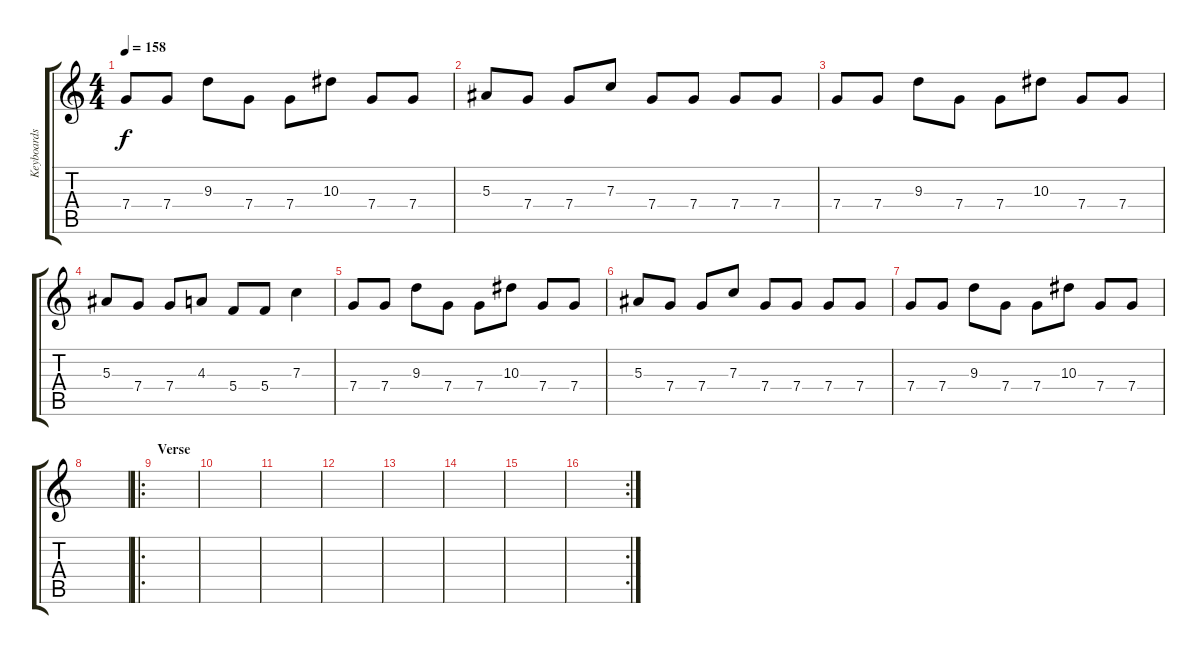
\track ("Keyboards" "Keyboards") {instrument fx5brightness}
\staff {score tabs}
\tuning (D5 A4 F4 C4 G3 D3) {hide}
\ts (4 4)
\tempo 158
\clef g2
\ks c
7.4.8{dy f} 7.4.8 9.3.8 7.4.8 7.4.8 10.3.8 7.4.8 7.4.8 |
5.3.8 7.4.8 7.4.8 7.3.8 7.4.8 7.4.8 7.4.8 7.4.8 |
7.4.8 7.4.8 9.3.8 7.4.8 7.4.8 10.3.8 7.4.8 7.4.8 |
5.3.8 7.4.8 7.4.8 4.3.8 5.4.8 5.4.8 7.3.4 |
7.4.8 7.4.8 9.3.8 7.4.8 7.4.8 10.3.8 7.4.8 7.4.8 |
5.3.8 7.4.8 7.4.8 7.3.8 7.4.8 7.4.8 7.4.8 7.4.8 |
7.4.8 7.4.8 9.3.8 7.4.8 7.4.8 10.3.8 7.4.8 7.4.8 |
|
\ro
\section ("" "Verse")
|
|
|
|
|
|
|
\rc 2
